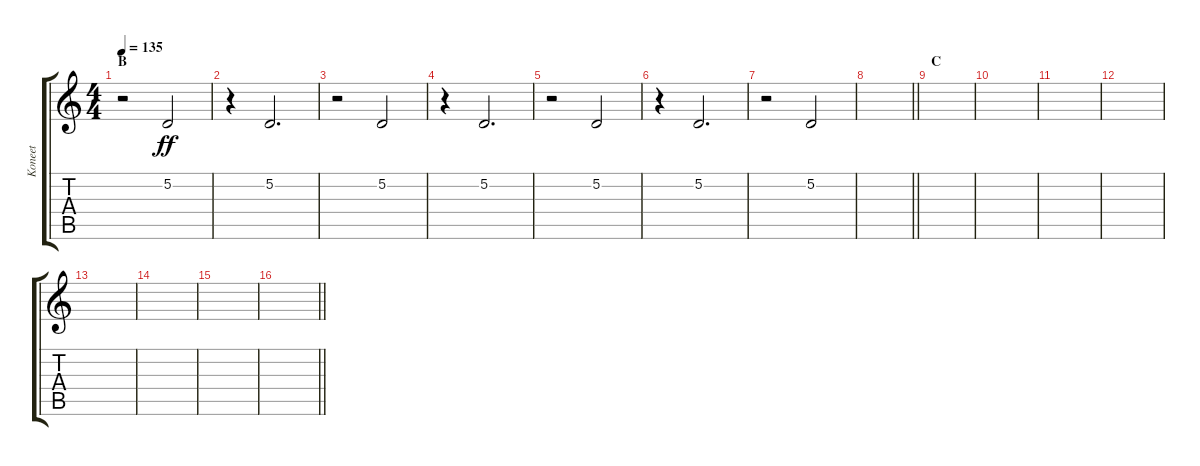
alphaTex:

\track ("Koneet" "Koneet") {instrument glockenspiel}
\staff {score tabs}
\tuning (D4 A3 F3 C3 G2 C2) {hide}
\ts (4 4)
\section ("" "B")
\tempo 135
\clef g2
\ks c
r.2{dy ff} 5.2.2 |
r.4 5.2.2{d} |
r.2 5.2.2 |
r.4 5.2.2{d} |
r.2 5.2.2 |
r.4 5.2.2{d} |
r.2 5.2.2 |
\barLineRight lightlight
|
\section ("" "C")
|
|
|
|
|
|
|
\barLineRight lightlight
